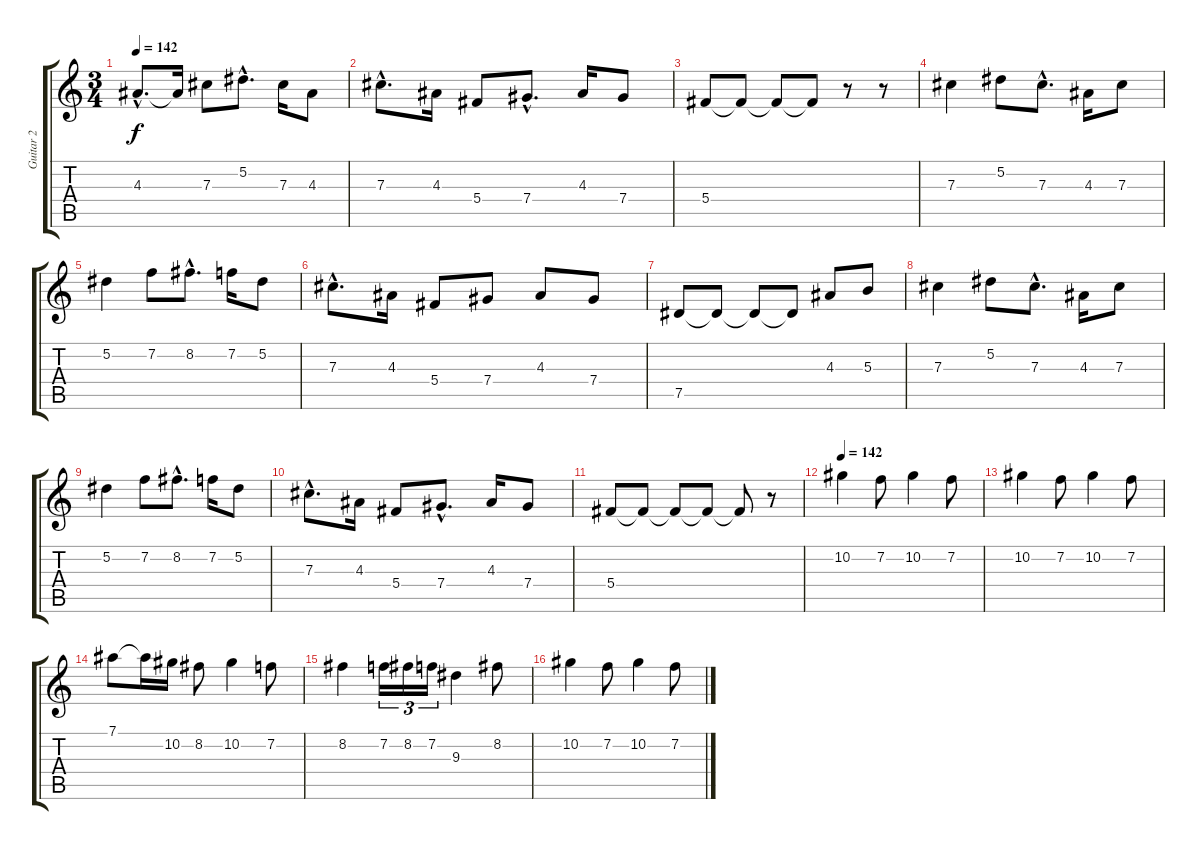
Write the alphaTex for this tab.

\track ("Guitar 2" "Guitar 2") {instrument overdrivenguitar}
\staff {score tabs}
\tuning (Eb4 Bb3 Gb3 Db3 Ab2 Eb2) {hide}
\ts (3 4)
\tempo 142
\clef g2
\ks c
4.3{hac}.8{d dy f} 4.3{t}.16 7.3.8 5.2{hac}.8{d} 7.3.16 4.3.8 |
7.3{hac}.8{d} 4.3.16 5.4.8 7.4{hac}.8{d} 4.3.16 7.4.8 |
5.4.8 5.4{t}.8 5.4{t}.8 5.4{t}.8 r.8 r.8 |
7.3.4 5.2.8 7.3{hac}.8{d} 4.3.16 7.3.8 |
5.2.4 7.2.8 8.2{hac}.8{d} 7.2.16 5.2.8 |
7.3{hac}.8{d} 4.3.16 5.4.8 7.4.8 4.3.8 7.4.8 |
7.5.8 7.5{t}.8 7.5{t}.8 7.5{t}.8 4.3.8 5.3.8 |
7.3.4 5.2.8 7.3{hac}.8{d} 4.3.16 7.3.8 |
5.2.4 7.2.8 8.2{hac}.8{d} 7.2.16 5.2.8 |
7.3{hac}.8{d} 4.3.16 5.4.8 7.4{hac}.8{d} 4.3.16 7.4.8 |
5.4.8 5.4{t}.8 5.4{t}.8 5.4{t}.8 5.4{t}.8 r.8 |
\tempo 142
10.2.4 7.2.8 10.2.4 7.2.8 |
10.2.4 7.2.8 10.2.4 7.2.8 |
7.1.8 7.1{t}.16 10.2.16 8.2.8 10.2.4 7.2.8 |
8.2.4 7.2.16{tu (3 2)} 8.2.16{tu (3 2)} 7.2.16{tu (3 2)} 9.3.4 8.2.8 |
10.2.4 7.2.8 10.2.4 7.2.8
